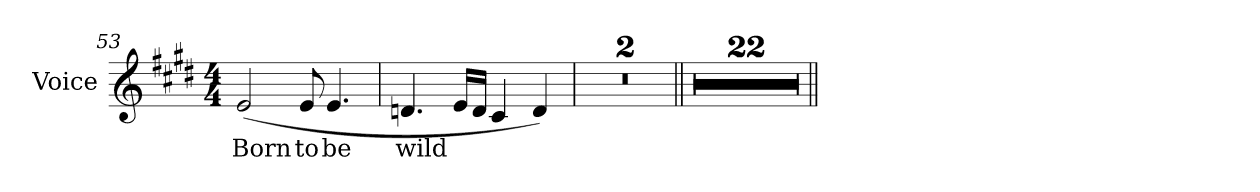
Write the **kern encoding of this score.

**kern	**text
*part1	*part1
*staff1	*staff1
*I"Voice	*
*I'Voice	*
*clefG2	*
*k[f#c#g#d#]	*
*E:	*
*M4/4	*
=53	=53
!	!LO:LY:b:color=#000000
(2ei/	Born
!	!LO:LY:b:color=#000000
8ei/	to
!	!LO:LY:b:color=#000000
4.ei/	be
=54	=54
!	!LO:LY:b:color=#000000
4.dni/	wild
16ei/LL	.
16di/JJ	.
4c#i/	.
4di/)	.
=55	=55
1r	.
=56	=56
1r	.
!!LO:LB:g=z
=57||	=57||
1r	.
=58	=58
1r	.
=59	=59
1r	.
=60	=60
1r	.
=61	=61
1r	.
=62	=62
1r	.
=63	=63
1r	.
=64	=64
1r	.
=65	=65
1r	.
!!LO:LB:g=z
=66	=66
1r	.
=67	=67
1r	.
=68	=68
1r	.
=69	=69
1r	.
=70	=70
1r	.
=71	=71
1r	.
=72	=72
1r	.
=73	=73
1r	.
=74	=74
1r	.
!!LO:LB:g=z
=75	=75
1r	.
=76	=76
1r	.
=77	=77
1r	.
=78	=78
1r	.
=||	=||
*-	*-
